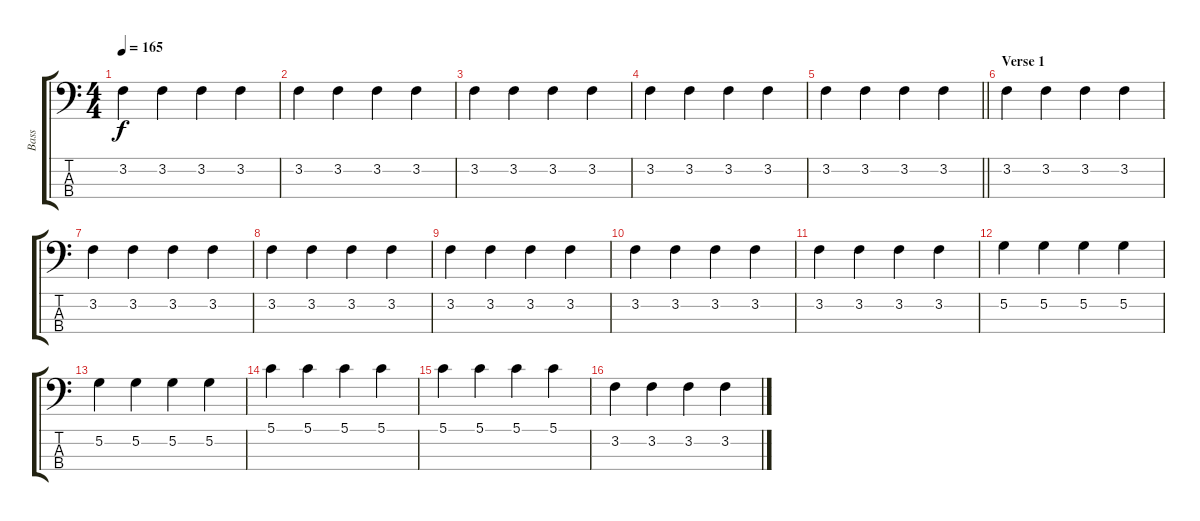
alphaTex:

\track ("Bass" "Bass") {instrument electricbassfinger}
\staff {score tabs}
\tuning (G2 D2 A1 E1) {hide}
\ts (4 4)
\tempo 165
\clef f4
\ks c
3.2.4{dy f} 3.2.4 3.2.4 3.2.4 |
3.2.4 3.2.4 3.2.4 3.2.4 |
3.2.4 3.2.4 3.2.4 3.2.4 |
3.2.4 3.2.4 3.2.4 3.2.4 |
\barLineRight lightlight
3.2.4 3.2.4 3.2.4 3.2.4 |
\section ("" "Verse 1")
3.2.4 3.2.4 3.2.4 3.2.4 |
3.2.4 3.2.4 3.2.4 3.2.4 |
3.2.4 3.2.4 3.2.4 3.2.4 |
3.2.4 3.2.4 3.2.4 3.2.4 |
3.2.4 3.2.4 3.2.4 3.2.4 |
3.2.4 3.2.4 3.2.4 3.2.4 |
5.2.4 5.2.4 5.2.4 5.2.4 |
5.2.4 5.2.4 5.2.4 5.2.4 |
5.1.4 5.1.4 5.1.4 5.1.4 |
5.1.4 5.1.4 5.1.4 5.1.4 |
3.2.4 3.2.4 3.2.4 3.2.4
